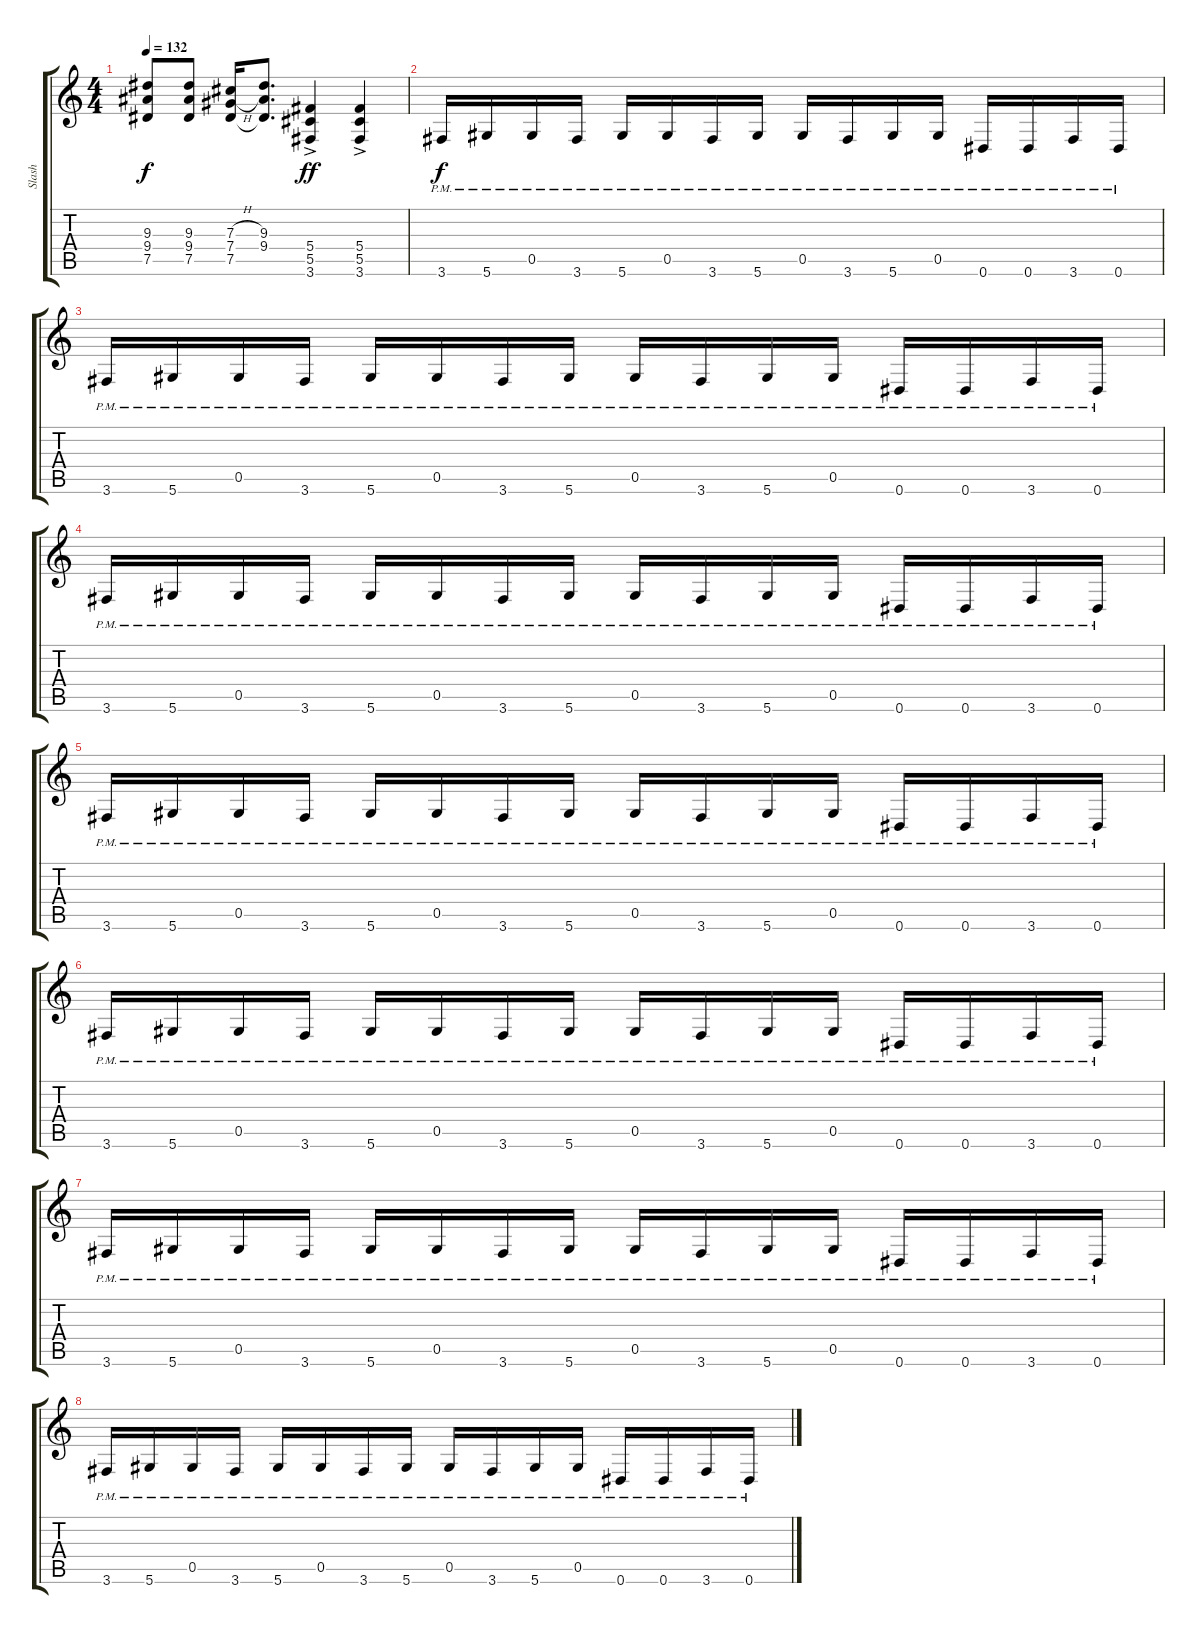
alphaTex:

\track ("Slash" "Slash") {instrument distortionguitar}
\staff {score tabs}
\tuning (Eb4 Bb3 Gb3 Db3 Ab2 Eb2) {hide}
\ts (4 4)
\tempo 132
\clef g2
\ks c
(9.3{t} 9.4{t} 7.5{t}).8{dy f} (9.3 9.4 7.5).8 (7.3{h} 7.4{h} 7.5).16 (9.3 9.4 7.5{t}).8{d} (5.4{ac} 5.5{ac} 3.6{ac}).4{dy ff} (5.4{ac} 5.5{ac} 3.6{ac}).4 |
3.6{pm}.16{dy f} 5.6{pm}.16 0.5{pm}.16 3.6{pm}.16 5.6{pm}.16 0.5{pm}.16 3.6{pm}.16 5.6{pm}.16 0.5{pm}.16 3.6{pm}.16 5.6{pm}.16 0.5{pm}.16 0.6{pm}.16 0.6{pm}.16 3.6{pm}.16 0.6{pm}.16 |
3.6{pm}.16 5.6{pm}.16 0.5{pm}.16 3.6{pm}.16 5.6{pm}.16 0.5{pm}.16 3.6{pm}.16 5.6{pm}.16 0.5{pm}.16 3.6{pm}.16 5.6{pm}.16 0.5{pm}.16 0.6{pm}.16 0.6{pm}.16 3.6{pm}.16 0.6{pm}.16 |
3.6{pm}.16 5.6{pm}.16 0.5{pm}.16 3.6{pm}.16 5.6{pm}.16 0.5{pm}.16 3.6{pm}.16 5.6{pm}.16 0.5{pm}.16 3.6{pm}.16 5.6{pm}.16 0.5{pm}.16 0.6{pm}.16 0.6{pm}.16 3.6{pm}.16 0.6{pm}.16 |
3.6{pm}.16 5.6{pm}.16 0.5{pm}.16 3.6{pm}.16 5.6{pm}.16 0.5{pm}.16 3.6{pm}.16 5.6{pm}.16 0.5{pm}.16 3.6{pm}.16 5.6{pm}.16 0.5{pm}.16 0.6{pm}.16 0.6{pm}.16 3.6{pm}.16 0.6{pm}.16 |
3.6{pm}.16 5.6{pm}.16 0.5{pm}.16 3.6{pm}.16 5.6{pm}.16 0.5{pm}.16 3.6{pm}.16 5.6{pm}.16 0.5{pm}.16 3.6{pm}.16 5.6{pm}.16 0.5{pm}.16 0.6{pm}.16 0.6{pm}.16 3.6{pm}.16 0.6{pm}.16 |
3.6{pm}.16 5.6{pm}.16 0.5{pm}.16 3.6{pm}.16 5.6{pm}.16 0.5{pm}.16 3.6{pm}.16 5.6{pm}.16 0.5{pm}.16 3.6{pm}.16 5.6{pm}.16 0.5{pm}.16 0.6{pm}.16 0.6{pm}.16 3.6{pm}.16 0.6{pm}.16 |
3.6{pm}.16 5.6{pm}.16 0.5{pm}.16 3.6{pm}.16 5.6{pm}.16 0.5{pm}.16 3.6{pm}.16 5.6{pm}.16 0.5{pm}.16 3.6{pm}.16 5.6{pm}.16 0.5{pm}.16 0.6{pm}.16 0.6{pm}.16 3.6{pm}.16 0.6{pm}.16
